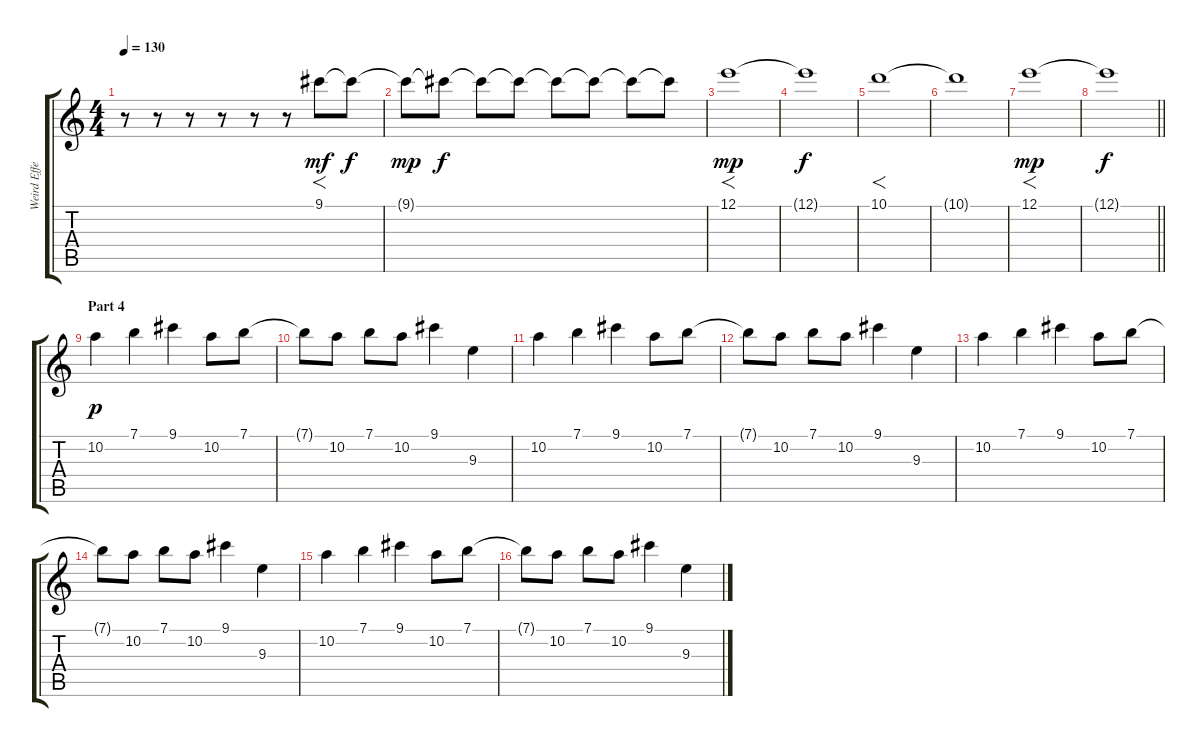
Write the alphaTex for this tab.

\track ("Weird Effect 3" "Weird Effe") {instrument overdrivenguitar}
\staff {score tabs}
\tuning (E4 B3 G3 D3 A2 E2) {hide}
\ts (4 4)
\tempo 130
\clef g2
\ks c
r.8{dy f} r.8 r.8 r.8 r.8 r.8 9.1.8{f dy mf} 9.1{t}.8{dy f} |
9.1{t}.8{dy mp} 9.1{t}.8{dy f} 9.1{t}.8 9.1{t}.8 9.1{t}.8 9.1{t}.8 9.1{t}.8 9.1{t}.8 |
12.1.1{f dy mp} |
12.1{t}.1{dy f} |
10.1.1{f} |
10.1{t}.1 |
12.1.1{f dy mp} |
\barLineRight lightlight
12.1{t}.1{dy f} |
\section ("" "Part 4")
10.2.4{dy p} 7.1.4 9.1.4 10.2.8 7.1.8 |
7.1{t}.8 10.2.8 7.1.8 10.2.8 9.1.4 9.3.4 |
10.2.4 7.1.4 9.1.4 10.2.8 7.1.8 |
7.1{t}.8 10.2.8 7.1.8 10.2.8 9.1.4 9.3.4 |
10.2.4 7.1.4 9.1.4 10.2.8 7.1.8 |
7.1{t}.8 10.2.8 7.1.8 10.2.8 9.1.4 9.3.4 |
10.2.4 7.1.4 9.1.4 10.2.8 7.1.8 |
7.1{t}.8 10.2.8 7.1.8 10.2.8 9.1.4 9.3.4
